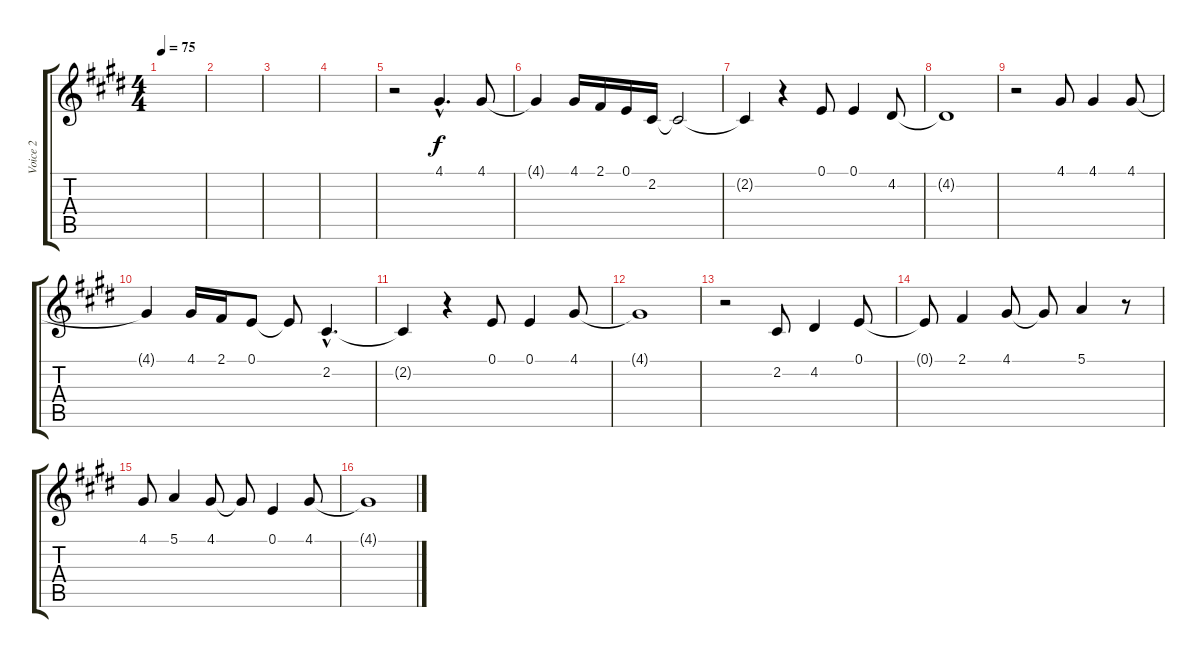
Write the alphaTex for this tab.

\track ("Voice 2" "Voice 2") {instrument englishhorn}
\staff {score tabs}
\tuning (E4 B3 G3 D3 A2 E2) {hide}
\ts (4 4)
\tempo 75
\clef g2
\ks e
|
|
|
|
r.2 4.1{hac}.4{d} 4.1.8 |
4.1{t}.4 4.1.16 2.1.16 0.1.16 2.2.16 2.2{t}.2 |
2.2{t}.4 r.4 0.1.8 0.1.4 4.2.8 |
4.2{t}.1 |
r.2 4.1.8 4.1.4 4.1.8 |
4.1{t}.4 4.1.16 2.1.16 0.1.8 0.1{t}.8 2.2{hac}.4{d} |
2.2{t}.4 r.4 0.1.8 0.1.4 4.1.8 |
4.1{t}.1 |
r.2 2.2.8 4.2.4 0.1.8 |
0.1{t}.8 2.1.4 4.1.8 4.1{t}.8 5.1.4 r.8 |
4.1.8 5.1.4 4.1.8 4.1{t}.8 0.1.4 4.1.8 |
4.1{t}.1
